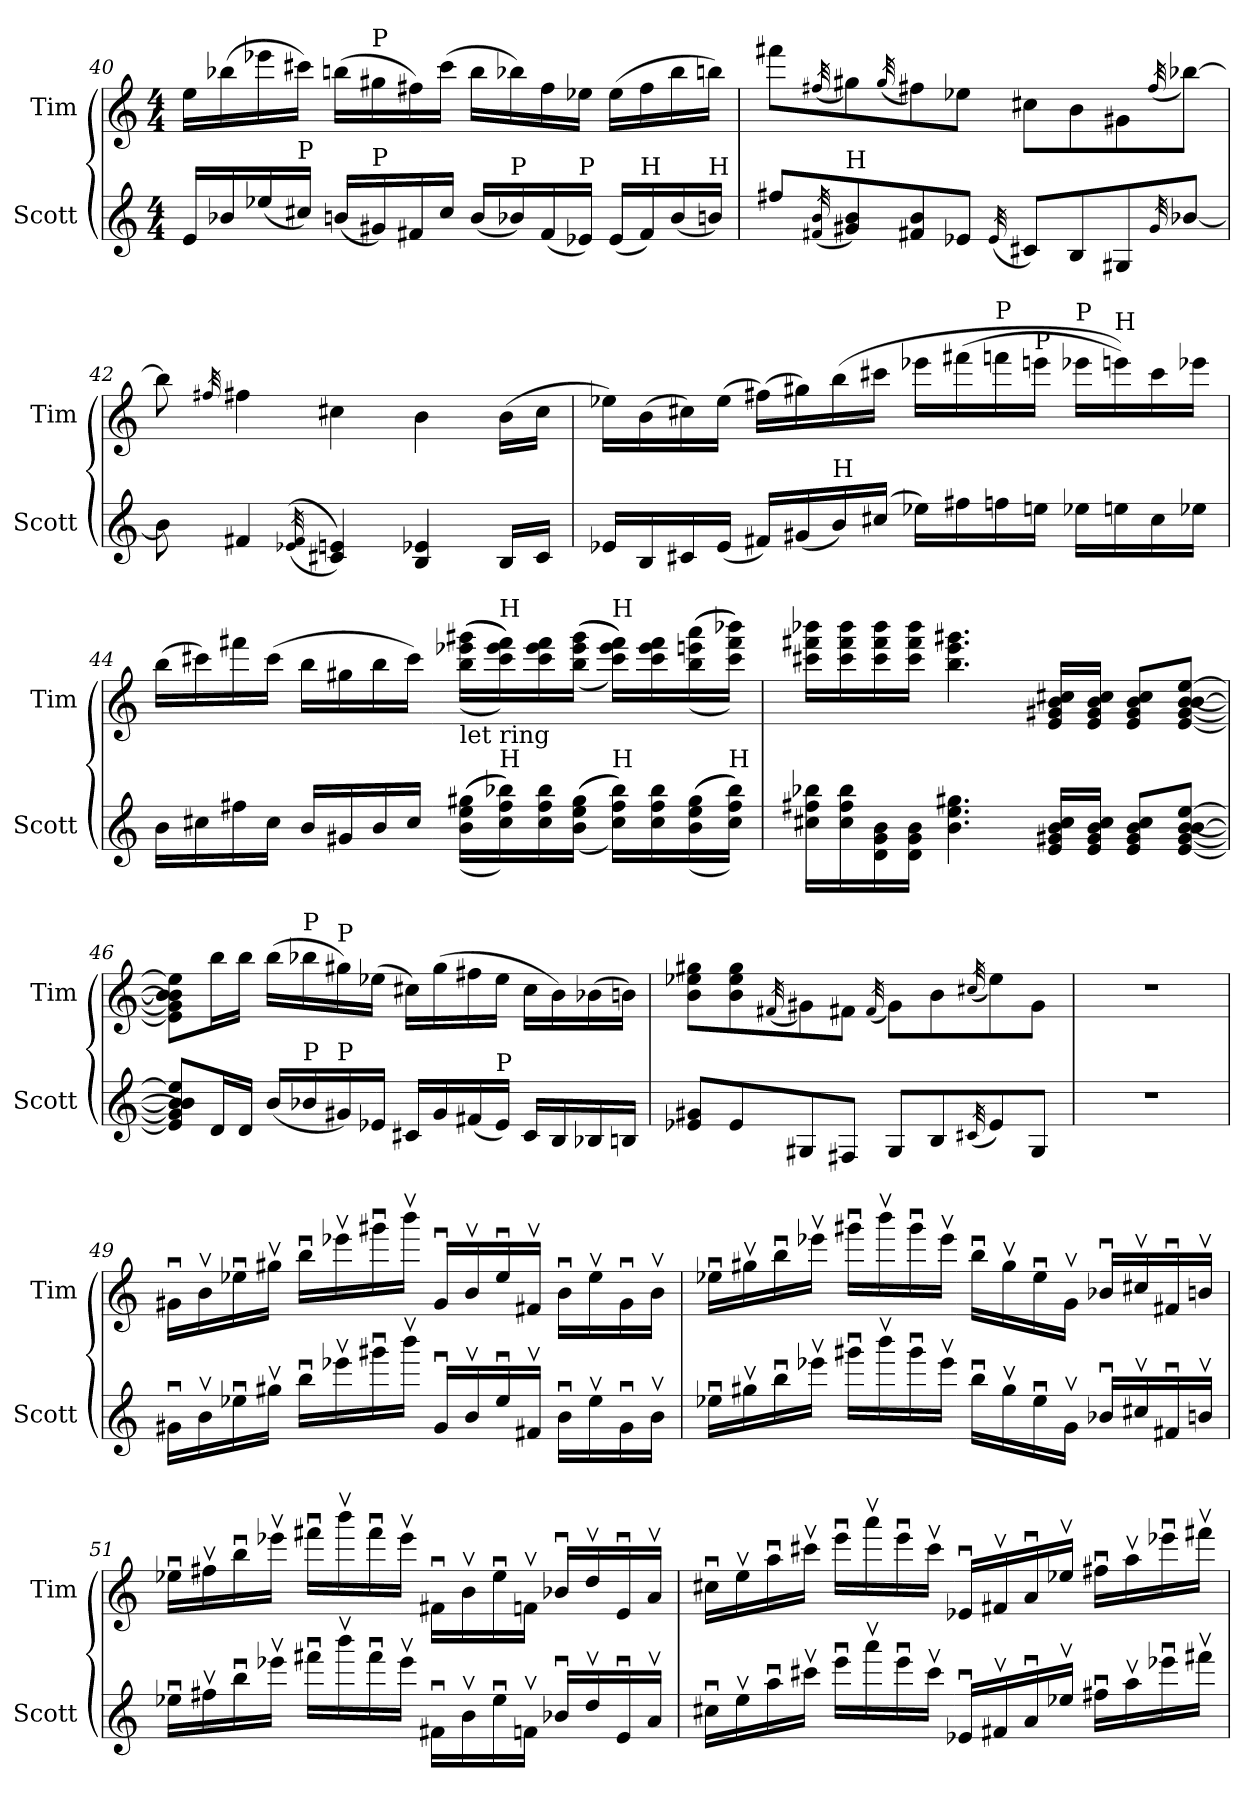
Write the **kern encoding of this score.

**kern	**kern
*part2	*part1
*staff2	*staff1
*I"Scott	*I"Tim
*I'Scott	*I'Tim
!!LO:LB:g=z
*clefG2	*clefG2
*ITrd7c12	*ITrd7c12
*k[]	*k[]
*C:	*C:
*M4/4	*M4/4
=40	=40
16E/LL	16e\LL
16B-X/	(16b-X\
(16e-X/	16ee-X\
!LO:TX:a:t=P	!
16c#X/JJ)	16cc#X\JJ)
(16Bn/LL	(16bn\LL
!	!LO:TX:a:t=P
!LO:TX:a:t=P	!
16G#X/)	16g#X\
16F#X/	16f#X\)
16c#/JJ	(16cc#\JJ
(16B/LL	16b\LL
!LO:TX:a:t=P	!
16B-X/)	16b-X\)
(16F#/	16f#\
!LO:TX:a:t=P	!
16E-X/JJ)	16e-X\JJ
(16E-/LL	(16e-\LL
!LO:TX:a:t=H	!
16F#/)	16f#\
(16B-/	16b-\
!LO:TX:a:t=H	!
16Bn/JJ)	16bn\JJ)
=41	=41
8f#X/L	8ff#X\L
(32qF#X/ 32qB/	(32qf#X/
!LO:TX:a:t=H	!
8G#X/ 8B/)	8g#X\)
.	(32qg#/
8F#/ 8B/	8f#\)
8E-X/J	8e-X\J
(32qE-/	.
8C#X/L)	8c#X\L
8BB/	8B\
8GG#X/	8G#X\
32qG#/	(32qf#/
[8B-X/J	[8b-X\J)
!!LO:LB:g=z
=42	=42
8B-\]	8b-\]
.	32qf#X/
4F#X/	4f#\
((32qE-X/ 32qF#/	.
4C#X/ 4En/))	4c#X\
4BB/ 4E-X/	4B\
16BB/LL	(16B\LL
16C#/JJ	16c#\JJ
=43	=43
16E-X/LL	16e-X\LL)
16BB/	(16B\
16C#X/	16c#X\)
(16E-/JJ	(16e-\JJ
16F#X/LL)	(16f#X\LL)
(16G#X/	16g#X\)
!LO:TX:a:t=H	!
16B/)	(16b\
(16c#X/JJ	16cc#X\JJ
16e-X\LL)	16ee-X\LL
16f#X\	(16ff#X\
!	!LO:TX:a:t=P
16fn\	16ffn\
!	!LO:TX:a:t=P
16en\JJ	16een\JJ
!	!LO:TX:a:t=P
16e-X\LL	16ee-X\LL
!	!LO:TX:a:t=H
16en\	16een\))
16c#\	16cc#\
16e-X\JJ	16ee-X\JJ
!!LO:PB:g=z
=44	=44
16B\LL	(16b\LL
16c#X\	16cc#X\)
16f#X\	16ff#X\
16c#\JJ	(16cc#\JJ
16B/LL	16b\LL
16G#X/	16g#X\
16B/	16b\
16c#/JJ	16cc#\JJ)
!	!LO:TX:b:t=let ring
(((16B\ 16e\ 16g#X\LL	(((16b\ 16ee-X\ 16gg#X\LL
!	!LO:TX:a:t=H
!LO:TX:a:t=H	!
16c#\ 16f#\ 16b-X\)))	16cc#\ 16ee-\ 16ff#\)))
16c#\ 16f#\ 16b-\	16cc#\ 16ee-\ 16ff#\
(((16B\ 16e\ 16g#\JJ	(((16b\ 16ee-\ 16gg#\JJ
!	!LO:TX:a:t=H
!LO:TX:a:t=H	!
16c#\ 16f#\ 16b-\LL)))	16cc#\ 16ee-\ 16ff#\LL)))
16c#\ 16f#\ 16b-\	16cc#\ 16ee-\ 16ff#\
(((16B\ 16e\ 16g#\	(((16b\ 16een\ 16aa\
!LO:TX:a:t=H	!
16c#\ 16f#\ 16b-\JJ)))	16cc#\ 16ff#\ 16bb-X\JJ)))
=45	=45
16c#X\ 16f#X\ 16b-X\LL	16cc#X\ 16ff#X\ 16bb-X\LL
16c#\ 16f#\ 16b-\	16cc#\ 16ff#\ 16bb-\
16D\ 16G\ 16B\	16cc#\ 16ff#\ 16bb-\
16D\ 16G\ 16B\JJ	16cc#\ 16ff#\ 16bb-\JJ
4.B\ 4.e\ 4.g#X\	4.b\ 4.ee\ 4.gg#X\
16E/ 16G#X/ 16B/ 16c#/LL	16E/ 16G#X/ 16B/ 16c#X/LL
16E/ 16G#/ 16B/ 16c#/JJ	16E/ 16G#/ 16B/ 16c#/JJ
8E/ 8G#/ 8B/ 8c#/L	8E/ 8G#/ 8B/ 8c#/L
[8E/ [8G#/ [8B/ [8B/ [8e/J	[8E/ [8G#/ [8B/ [8B/ [8e/J
!!LO:LB:g=z
=46	=46
8E/] 8G#/] 8B/] 8B/] 8e/]L	8E\] 8G#\] 8B\] 8B\] 8e\]L
16D/L	16b\L
16D/JJ	16b\JJ
(16B/LL	(16b\LL
!	!LO:TX:a:t=P
!LO:TX:a:t=P	!
16B-X/	16b-X\
!	!LO:TX:a:t=P
!LO:TX:a:t=P	!
16G#X/)	16g#X\)
16E-X/JJ	(16e-X\JJ
16C#X/LL	16c#X\LL)
16G#/	(16g#\
(16F#X/	16f#X\
!LO:TX:a:t=P	!
16E-/JJ)	16e-\JJ
16C#/LL	16c#\LL
16BB/	16B\)
16BB-X/	(16B-X\
16BBn/JJ	16Bn\JJ)
=47	=47
8E-X/ 8G#X/L	8B\ 8e-X\ 8g#X\L
8E-/	8B\ 8e-\ 8g#\
.	(32qF#X/
8GG#X/	8G#X\)
8FF#X/J	8F#\J
.	(32qF#/
8GG#/L	8G#\L)
8BB/	8B\
(32qC#X/	(32qc#X/
8E-/)	8e-\)
8GG#/J	8G#\J
=48	=48
1r	1r
!!LO:LB:g=z
=49	=49
16G#Xu\LL	16G#Xu\LL
16Bv\	16Bv\
16e-Xu\	16e-Xu\
16g#Xv\JJ	16g#Xv\JJ
16bu\LL	16bu\LL
16ee-Xv\	16ee-Xv\
16gg#Xu\	16gg#Xu\
16bbv\JJ	16bbv\JJ
16G#u/LL	16G#u/LL
16Bv/	16Bv/
16e-u/	16e-u/
16F#Xv/JJ	16F#Xv/JJ
16Bu\LL	16Bu\LL
16e-v\	16e-v\
16G#u\	16G#u\
16Bv\JJ	16Bv\JJ
=50	=50
16e-Xu\LL	16e-Xu\LL
16g#Xv\	16g#Xv\
16bu\	16bu\
16ee-Xv\JJ	16ee-Xv\JJ
16gg#Xu\LL	16gg#Xu\LL
16bbv\	16bbv\
16gg#u\	16gg#u\
16ee-v\JJ	16ee-v\JJ
16bu\LL	16bu\LL
16g#v\	16g#v\
16e-u\	16e-u\
16Gv\JJ	16Gv\JJ
16B-Xu/LL	16B-Xu/LL
16c#Xv/	16c#Xv/
16F#Xu/	16F#Xu/
16Bnv/JJ	16Bnv/JJ
!!LO:LB:g=z
=51	=51
16e-Xu\LL	16e-Xu\LL
16f#Xv\	16f#Xv\
16bu\	16bu\
16ee-Xv\JJ	16ee-Xv\JJ
16ff#Xu\LL	16ff#Xu\LL
16bbv\	16bbv\
16ff#u\	16ff#u\
16ee-v\JJ	16ee-v\JJ
16F#Xu\LL	16F#Xu\LL
16Bv\	16Bv\
16e-u\	16e-u\
16Fnv\JJ	16Fnv\JJ
16B-Xu/LL	16B-Xu/LL
16dv/	16dv/
16Eu/	16Eu/
16Av/JJ	16Av/JJ
=52	=52
16c#Xu\LL	16c#Xu\LL
16ev\	16ev\
16au\	16au\
16cc#Xv\JJ	16cc#Xv\JJ
16eeu\LL	16eeu\LL
16aav\	16aav\
16eeu\	16eeu\
16cc#v\JJ	16cc#v\JJ
16E-Xu/LL	16E-Xu/LL
16F#Xv/	16F#Xv/
16Au/	16Au/
16e-Xv/JJ	16e-Xv/JJ
16f#Xu\LL	16f#Xu\LL
16av\	16av\
16ee-Xu\	16ee-Xu\
16ff#Xv\JJ	16ff#Xv\JJ
=	=
*-	*-
